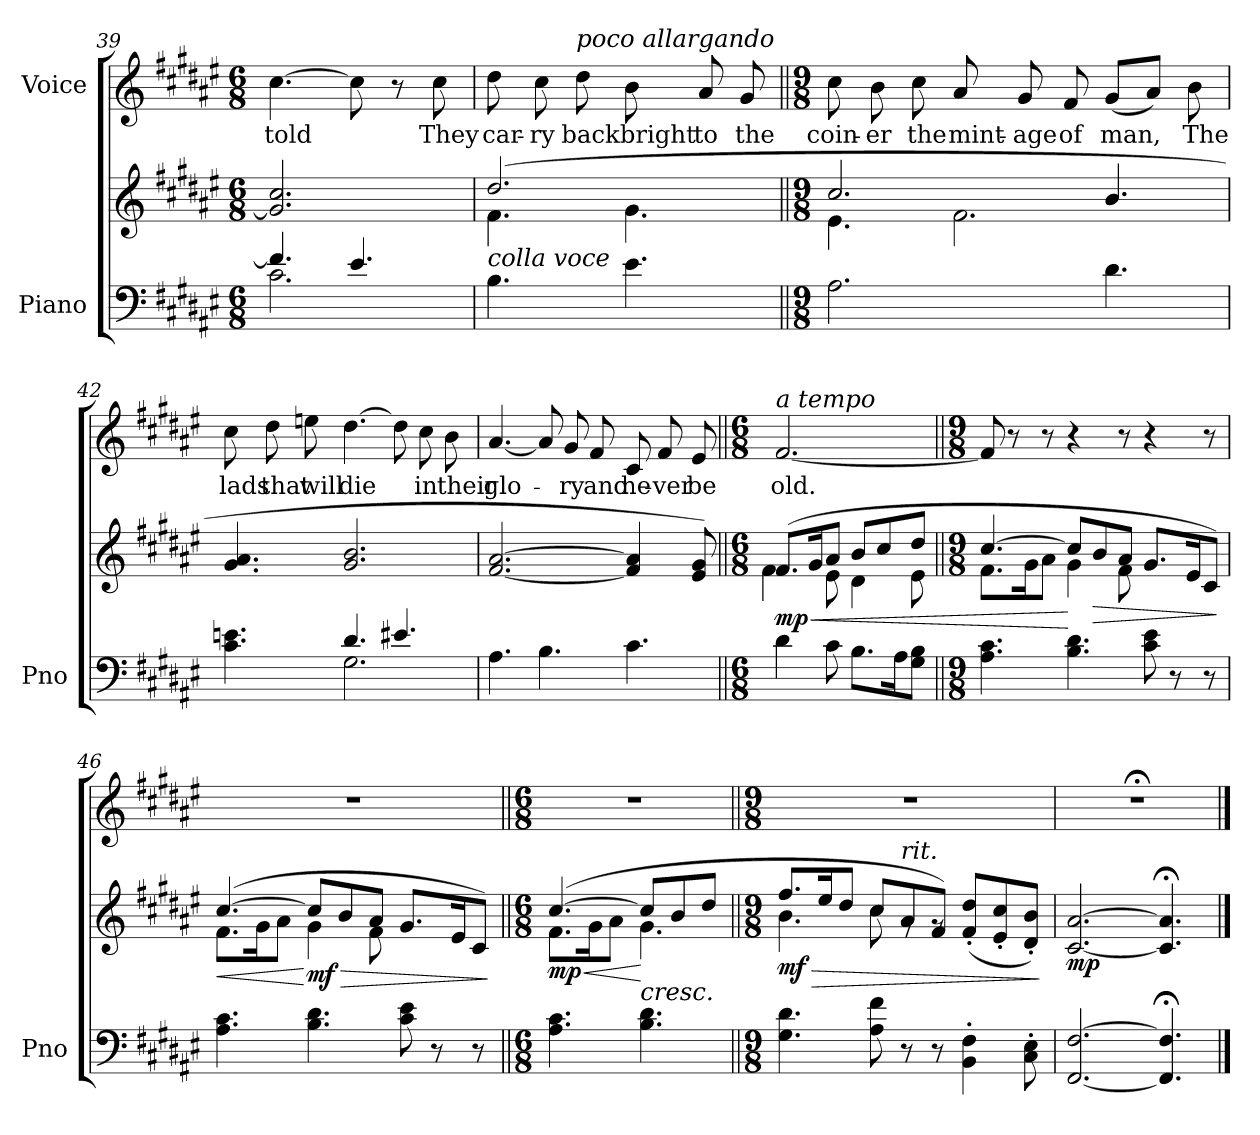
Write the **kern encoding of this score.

**kern	**kern	**dynam	**kern	**text
*part2	*part2	*part2	*part1	*part1
*staff3	*staff2	*staff2/3	*staff1	*staff1
*I"Piano	*	*	*I"Voice	*
*I'Pno	*	*	*	*
*clefF4	*clefG2	*	*clefG2	*
*k[f#c#g#d#a#e#]	*k[f#c#g#d#a#e#]	*	*k[f#c#g#d#a#e#]	*
*M6/8	*M6/8	*	*M6/8	*
=39	=39	=39	=39	=39
*^	*	*	*	*
!	!	!	!	!	!LO:LY:b
4.f#/]	2.c#\	2.g#/] 2.cc#/	.	[4.cc#\	told
4.e#/	.	.	.	8cc#\]	.
.	.	.	.	8r	.
!	!	!	!	!	!LO:LY:b
.	.	.	.	8cc#\	They
*v	*v	*	*	*	*
=40	=40	=40	=40	=40
*	*^	*	*	*
!	!LO:TX:b:i:t=colla voce	!	!	!	!
!	!	!	!	!	!LO:LY:b
4.B\	(>2.dd#/	4.f#\	.	8dd#\	car-
!	!	!	!	!	!LO:LY:b
.	.	.	.	8cc#\	-ry
!	!	!	!	!LO:TX:a:i:t=poco allargando	!
!	!	!	!	!	!LO:LY:b
.	.	.	.	8dd#\	back
*	*	*	*	*MM112	*
!	!	!	!	!	!LO:LY:b
4.e#\	.	4.g#\	.	8b\	bright
!	!	!	!	!	!LO:LY:b
.	.	.	.	8a#/	to
!	!	!	!	!	!LO:LY:b
.	.	.	.	8g#/	the
!!LO:LB:g=z
=41||	=41||	=41||	=41||	=41||	=41||
*M9/8	*M9/8	*	*	*M9/8	*
*	*	*	*	*MM108	*
!	!	!	!	!	!LO:LY:b
2.A#\	2.cc#/	4.e#\	.	8cc#\	coin-
!	!	!	!	!	!LO:LY:b
.	.	.	.	8b\	-er
!	!	!	!	!	!LO:LY:b
.	.	.	.	8cc#\	the
!	!	!	!	!	!LO:LY:b
.	.	2.f#\	.	8a#/	mint-
!	!	!	!	!	!LO:LY:b
.	.	.	.	8g#/	-age
!	!	!	!	!	!LO:LY:b
.	.	.	.	8f#/	of
!	!	!	!	!	!LO:LY:b
4.d#\	4.b/	.	.	(<8g#/L	man,
.	.	.	.	8a#/J)	.
!	!	!	!	!	!LO:LY:b
.	.	.	.	8b\	The
*	*v	*v	*	*	*
=42	=42	=42	=42	=42
*	*	*	*MM106	*
*^	*	*	*	*
!	!	!	!	!	!LO:LY:b
4.c#\ 4.en\	4.ryy	4.g#/ 4.a#/	.	8cc#\	lads
!	!	!	!	!	!LO:LY:b
.	.	.	.	8dd#\	that
!	!	!	!	!	!LO:LY:b
.	.	.	.	8een\	will
!	!	!	!	!	!LO:LY:b
4.d#/	2.G#\	2.g#/ 2.b/	.	[4.dd#\	die
4.e#X/	.	.	.	8dd#\]	.
!	!	!	!	!	!LO:LY:b
.	.	.	.	8cc#\	in
!	!	!	!	!	!LO:LY:b
.	.	.	.	8b\	their
*v	*v	*	*	*	*
!!LO:LB:g=z
=43	=43	=43	=43	=43
!	!	!	!	!LO:LY:b
4.A#\	[2.f#/ [2.a#/	.	[4.a#/	glo-
4.B\	.	.	8a#/]	.
!	!	!	!	!LO:LY:b
.	.	.	8g#/	-ry
*	*	*	*MM112	*
!	!	!	!	!LO:LY:b
.	.	.	8f#/	and
!	!	!	!	!LO:LY:b
4.c#\	4f#/] 4a#/]	.	8c#/	ne-
!	!	!	!	!LO:LY:b
.	.	.	8f#/	-ver
!	!	!	!	!LO:LY:b
.	8e#/ 8g#/)	.	8e#/	be
=44||	=44||	=44||	=44||	=44||
*M6/8	*M6/8	*	*M6/8	*
*	*	*	*MM116	*
!	!	!	!LO:TX:a:i:t=a tempo	!
!	!	!LO:HP:b	!	!LO:LY:b
*	*^	*	*	*
!	!	!	!LO:DY:n=1:b	!	!
4d#\	(>8.f#/L	4f#\	< mp	[2.f#/	old.
.	16g#/K	.	.	.	.
8c#\	8a#/J	8e#\	.	.	.
8.B\L	8b/L	4d#\	.	.	.
.	8cc#/	.	.	.	.
16A#\K	.	.	.	.	.
8G#\ 8B\J	8dd#/J	8e#\	.	.	.
=45||	=45||	=45||	=45||	=45||	=45||
*M9/8	*M9/8	*	*	*M9/8	*
4.A#\ 4.c#\	[4.cc#/	8.f#\L	.	8f#/]	.
.	.	.	.	8r	.
.	.	16g#\K	.	.	.
.	.	8a#\J	.	8r	.
4.B\ 4.d#\	8cc#/L]	4g#\	[	4r	.
!	!	!	!LO:HP:b	!	!
.	8b/	.	>	.	.
.	8a#/J	8f#\	.	8r	.
8c#\ 8e#\	8.g#/L	4.ryy	.	4r	.
8r	.	.	.	.	.
.	16e#/K	.	.	.	.
8r	8c#/J)	.	.	8r	.
*	*v	*v	*	*	*
.	.	]	.	.
!!LO:LB:g=z
=46	=46	=46	=46	=46
!	!	!LO:HP:b	!	!
*	*^	*	*	*
4.A#\ 4.c#\	(>[4.cc#/	8.f#\L	<	8%9r	.
.	.	16g#\K	.	.	.
.	.	8a#\J	.	.	.
!	!	!	!LO:HP:n=1:b	!	!
!	!	!	!LO:DY:n=1:b	!	!
4.B\ 4.d#\	8cc#/L]	4g#\	[ > mf	.	.
.	8b/	.	.	.	.
.	8a#/J	8f#\	.	.	.
8c#\ 8e#\	8.g#/L	4.ryy	.	.	.
8r	.	.	.	.	.
.	16e#/K	.	.	.	.
8r	8c#/J)	.	.	.	.
*	*v	*v	*	*	*
.	.	]	.	.
=47||	=47||	=47||	=47||	=47||
*M6/8	*M6/8	*	*M6/8	*
*	*	*	*MM114	*
!	!	!LO:HP:b	!	!
*	*^	*	*	*
!	!	!	!LO:DY:n=1:b	!	!
4.A#\ 4.c#\	(>[4.cc#/	8.f#\L	< mp	2.r	.
.	.	16g#\K	.	.	.
.	.	8a#\J	.	.	.
!	!	!	!LO:HP:n=1:b	!	!
4.B\ 4.d#\	8cc#/L]	4.g#\	[ <	.	.
.	8b/	.	.	.	.
.	8dd#/J	.	.	.	.
=48||	=48||	=48||	=48||	=48||	=48||
*M9/8	*M9/8	*	*	*M9/8	*
*	*	*	*	*MM112	*
!	!	!	!LO:HP:b	!	!
!	!	!	!LO:DY:n=1:b	!	!
*	*	*	*	*^	*
*	*	*	*	*	*^	*
4.G#\ 4.d#\	8.ff#/L	4.b\	> mf	8%9r	2.ryy	4.ryy	.
.	16ee#/K	.	[	.	.	.	.
.	8dd#/J	.	.	.	.	.	.
*	*	*	*	*MM110	*	*	*
8A#\ 8f#\	8cc#/L	8cc#\	.	.	.	2.ryy	.
!	!LO:TX:a:i:t=rit.	!	!	!	!	!	!
8r	8a#/	8rg	.	.	.	.	.
8r	8f#/J)	8rg	.	.	.	.	.
*	*	*	*	*MM100	*	*	*
4BB\' 4F#\'	(<8f#/' 8dd#/'L	4.ryy	.	.	4.ryy	.	.
.	8e#/' 8cc#/'	.	.	.	.	.	.
8C#\' 8E#\'	8d#/' 8b/'J)	.	.	.	.	.	.
*	*v	*v	*	*	*	*	*
.	.	]	.	.	.	.
=49	=49	=49	=49	=49	=49	=49
!	!	!LO:DY:b	!	!	!	!
*	*	*	*v	*v	*v	*
[2.FF#/ [2.F#/	[2.c#/ [2.a#/	mp	8%9r;<	.
4.FF#/];< 4.F#/];<	4.c#/];< 4.a#/];<	.	.	.
==	==	==	==	==
*-	*-	*-	*-	*-
